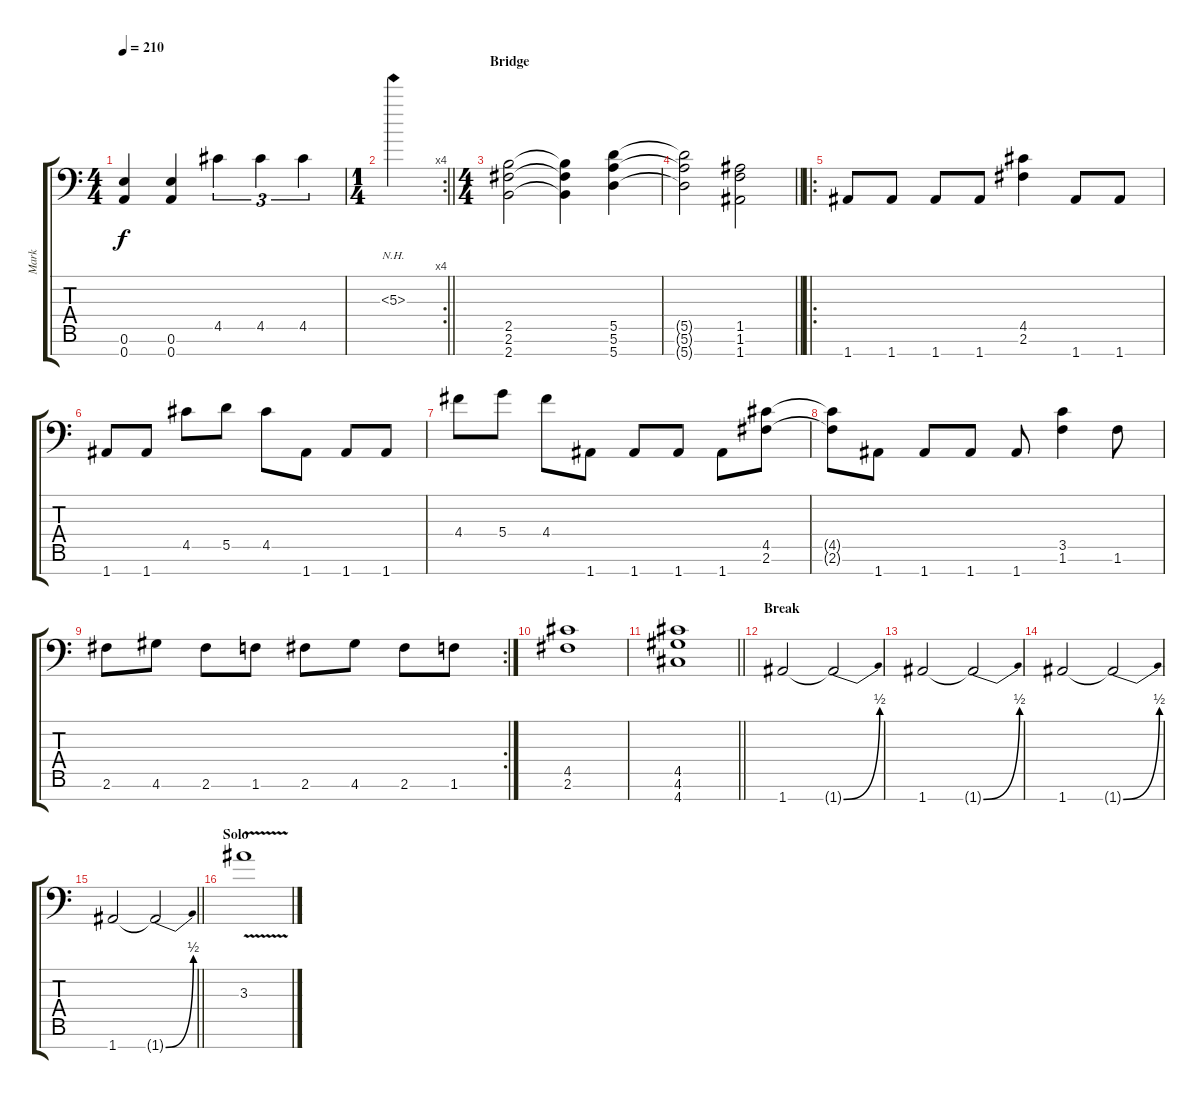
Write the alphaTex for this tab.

\track ("Mark" "Mark") {instrument distortionguitar}
\staff {score tabs}
\tuning (E4 B3 G3 D3 A2 E2 A1) {hide}
\ts (4 4)
\tempo 210
\clef f4
\ks c
(0.6 0.7).4{dy f} (0.6 0.7).4 4.5.4{tu (3 2)} 4.5.4{tu (3 2)} 4.5.4{tu (3 2)} |
\rc 4
\ts (1 4)
\barLineRight lightlight
5.3{nh}.4 |
\ts (4 4)
\section ("" "Bridge")
(2.5 2.6 2.7).2 (2.5{t} 2.6{t} 2.7{t}).4 (5.5 5.6 5.7).4 |
\barLineRight lightlight
(5.5{t} 5.6{t} 5.7{t}).2 (1.5 1.6 1.7).2 |
\ro
\section ("" "")
1.7.8 1.7.8 1.7.8 1.7.8 (4.5 2.6).4 1.7.8 1.7.8 |
1.7.8 1.7.8 4.5.8 5.5.8 4.5.8 1.7.8 1.7.8 1.7.8 |
4.4.8 5.4.8 4.4.8 1.7.8 1.7.8 1.7.8 1.7.8 (4.5 2.6).8 |
(4.5{t} 2.6{t}).8 1.7.8 1.7.8 1.7.8 1.7.8 (3.5 1.6).4 1.6.8 |
\rc 2
2.6.8 4.6.8 2.6.8 1.6.8 2.6.8 4.6.8 2.6.8 1.6.8 |
(4.5 2.6).1 |
\barLineRight lightlight
(4.5 4.6 4.7).1 |
\section ("" "Break")
1.7.2 1.7{be (bend 0 0 60 2) t}.2 |
1.7.2 1.7{be (bend 0 0 60 2) t}.2 |
1.7.2 1.7{be (bend 0 0 60 2) t}.2 |
\barLineRight lightlight
1.7.2 1.7{be (bend 0 0 60 2) t}.2 |
\section ("" "Solo")
3.3{v}.1
